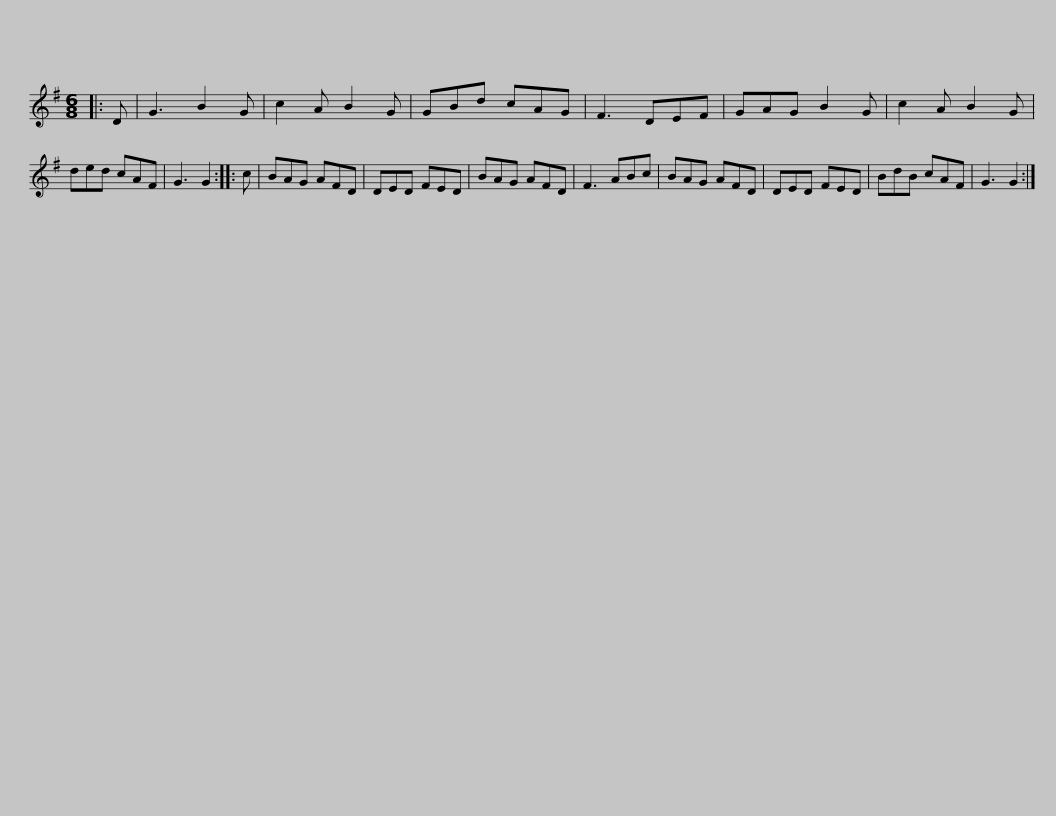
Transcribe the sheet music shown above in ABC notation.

X:1
L:1/8
M:6/8
I:linebreak $
K:G
V:1 treble
V:1
|: D | G3 B2 G | c2 A B2 G | GBd cAG | F3 DEF | %5
 GAG B2 G | c2 A B2 G | ded cAF | G3 G2 ::$ c | %10
 BAG AFD | DED FED | BAG AFD | F3 ABc | BAG AFD | %15
 DED FED | BdB cAF |$ G3 G2 :| %18
